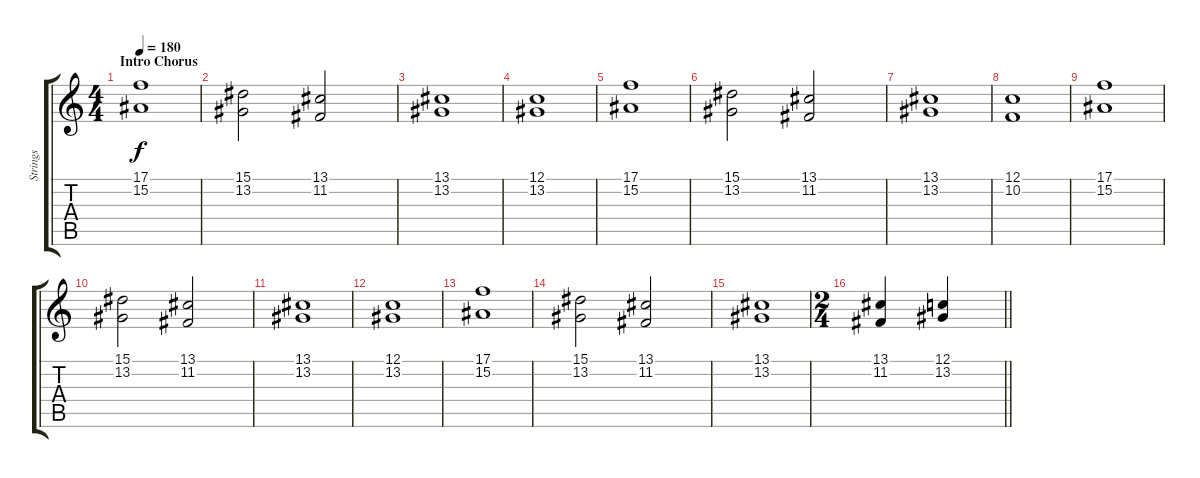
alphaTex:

\track ("Strings" "Strings") {instrument stringensemble1}
\staff {score tabs}
\tuning (C4 G3 Eb3 Bb2 F2 C2) {hide}
\ts (4 4)
\section ("" "Intro Chorus")
\tempo 180
\clef g2
\ks c
(17.1 15.2).1{dy f} |
(15.1 13.2).2 (13.1 11.2).2 |
(13.1 13.2).1 |
(12.1 13.2).1 |
(17.1 15.2).1 |
(15.1 13.2).2 (13.1 11.2).2 |
(13.1 13.2).1 |
(12.1 10.2).1 |
(17.1 15.2).1 |
(15.1 13.2).2 (13.1 11.2).2 |
(13.1 13.2).1 |
(12.1 13.2).1 |
(17.1 15.2).1 |
(15.1 13.2).2 (13.1 11.2).2 |
(13.1 13.2).1 |
\ts (2 4)
\barLineRight lightlight
(13.1 11.2).4 (12.1 13.2).4
